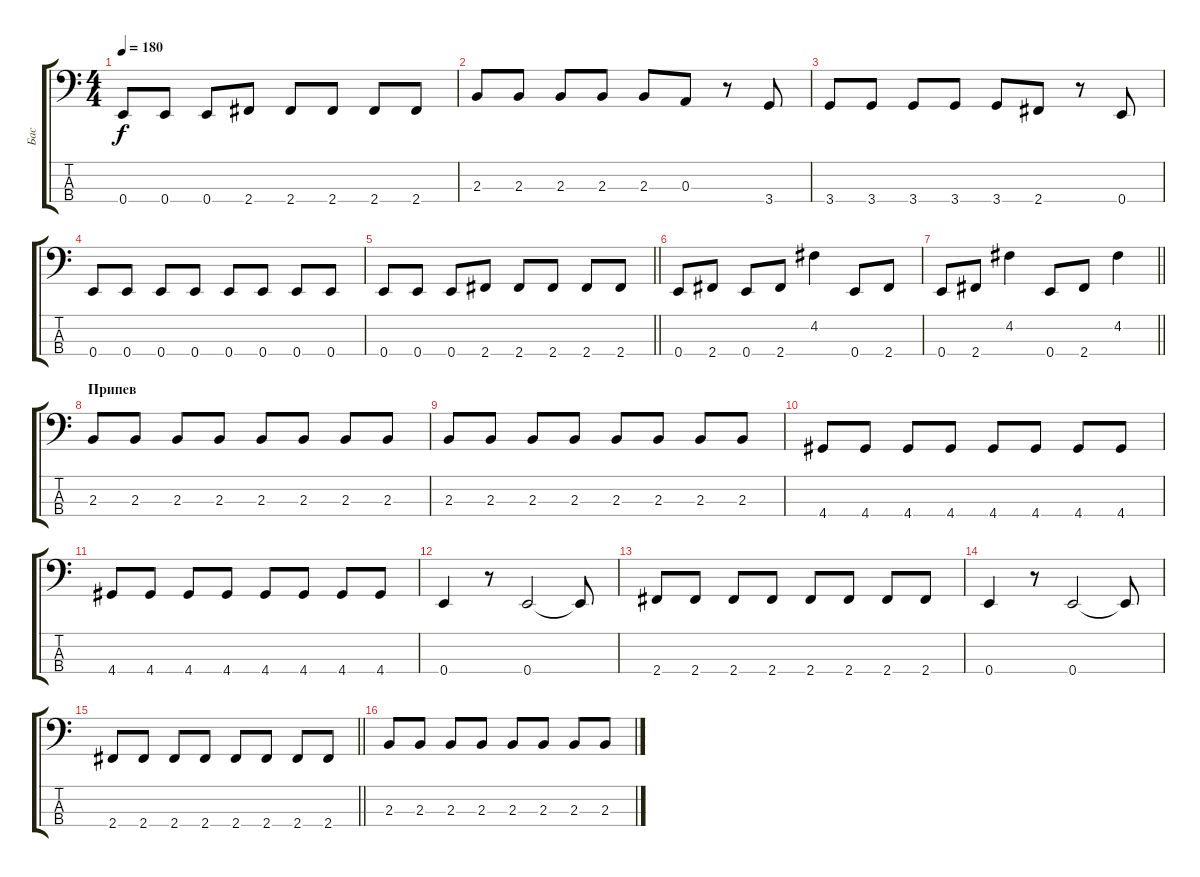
\track ("Бас" "Бас") {instrument electricbassfinger}
\staff {score tabs}
\tuning (G2 D2 A1 E1) {hide}
\ts (4 4)
\tempo 180
\clef f4
\ks c
0.4.8{dy f} 0.4.8 0.4.8 2.4.8 2.4.8 2.4.8 2.4.8 2.4.8 |
2.3.8 2.3.8 2.3.8 2.3.8 2.3.8 0.3.8 r.8 3.4.8 |
3.4.8 3.4.8 3.4.8 3.4.8 3.4.8 2.4.8 r.8 0.4.8 |
0.4.8 0.4.8 0.4.8 0.4.8 0.4.8 0.4.8 0.4.8 0.4.8 |
\barLineRight lightlight
0.4.8 0.4.8 0.4.8 2.4.8 2.4.8 2.4.8 2.4.8 2.4.8 |
\section ("" " ")
0.4.8 2.4.8 0.4.8 2.4.8 4.2.4 0.4.8 2.4.8 |
\barLineRight lightlight
0.4.8 2.4.8 4.2.4 0.4.8 2.4.8 4.2.4 |
\section ("" "Припев")
2.3.8 2.3.8 2.3.8 2.3.8 2.3.8 2.3.8 2.3.8 2.3.8 |
2.3.8 2.3.8 2.3.8 2.3.8 2.3.8 2.3.8 2.3.8 2.3.8 |
4.4.8 4.4.8 4.4.8 4.4.8 4.4.8 4.4.8 4.4.8 4.4.8 |
4.4.8 4.4.8 4.4.8 4.4.8 4.4.8 4.4.8 4.4.8 4.4.8 |
0.4.4 r.8 0.4.2 0.4{t}.8 |
2.4.8 2.4.8 2.4.8 2.4.8 2.4.8 2.4.8 2.4.8 2.4.8 |
0.4.4 r.8 0.4.2 0.4{t}.8 |
\barLineRight lightlight
2.4.8 2.4.8 2.4.8 2.4.8 2.4.8 2.4.8 2.4.8 2.4.8 |
\section ("" " ")
2.3.8 2.3.8 2.3.8 2.3.8 2.3.8 2.3.8 2.3.8 2.3.8
